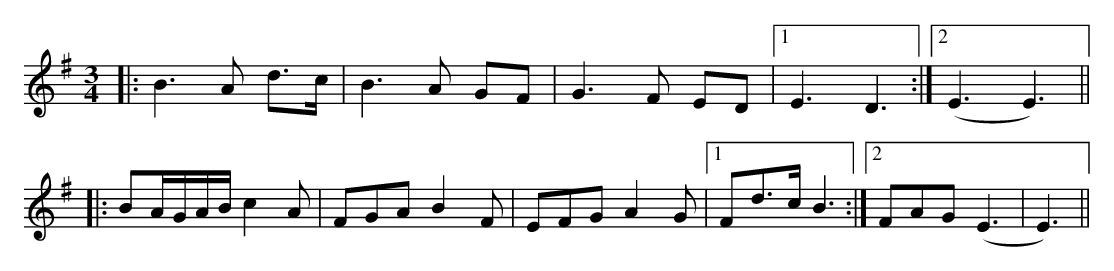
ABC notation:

X:1
M:3/4
K:Emin
|:B3 A d>c|B3A GF|G3F ED|1 E3 D3:|2 (E3 E3)||
|:BA/G/A/B/ c2A|FGA B2F|EFG A2G|1 Fd>c B3:|2 FAG (E3|E3)||
